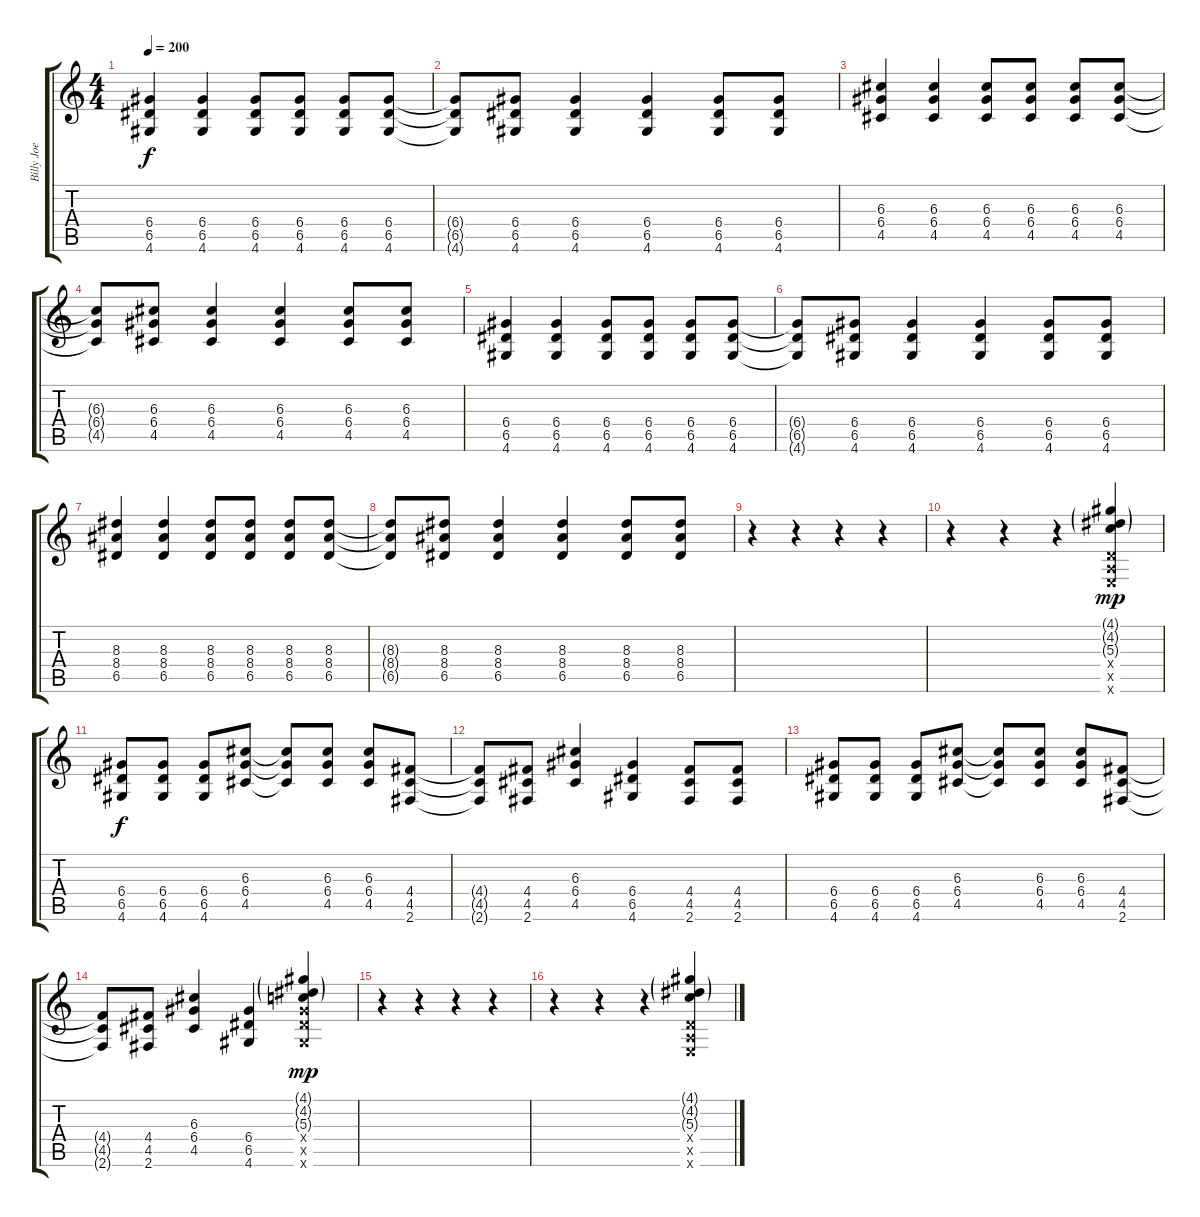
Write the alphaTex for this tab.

\track ("Billy Joe" "Billy Joe") {instrument distortionguitar}
\staff {score tabs}
\tuning (E4 B3 G3 D3 A2 E2) {hide}
\ts (4 4)
\tempo 200
\clef g2
\ks c
(6.4 6.5 4.6).4{dy f} (6.4 6.5 4.6).4 (6.4 6.5 4.6).8 (6.4 6.5 4.6).8 (6.4 6.5 4.6).8 (6.4 6.5 4.6).8 |
(6.4{t} 6.5{t} 4.6{t}).8 (6.4 6.5 4.6).8 (6.4 6.5 4.6).4 (6.4 6.5 4.6).4 (6.4 6.5 4.6).8 (6.4 6.5 4.6).8 |
(6.3 6.4 4.5).4 (6.3 6.4 4.5).4 (6.3 6.4 4.5).8 (6.3 6.4 4.5).8 (6.3 6.4 4.5).8 (6.3 6.4 4.5).8 |
(6.3{t} 6.4{t} 4.5{t}).8 (6.3 6.4 4.5).8 (6.3 6.4 4.5).4 (6.3 6.4 4.5).4 (6.3 6.4 4.5).8 (6.3 6.4 4.5).8 |
(6.4 6.5 4.6).4 (6.4 6.5 4.6).4 (6.4 6.5 4.6).8 (6.4 6.5 4.6).8 (6.4 6.5 4.6).8 (6.4 6.5 4.6).8 |
(6.4{t} 6.5{t} 4.6{t}).8 (6.4 6.5 4.6).8 (6.4 6.5 4.6).4 (6.4 6.5 4.6).4 (6.4 6.5 4.6).8 (6.4 6.5 4.6).8 |
(8.3 8.4 6.5).4 (8.3 8.4 6.5).4 (8.3 8.4 6.5).8 (8.3 8.4 6.5).8 (8.3 8.4 6.5).8 (8.3 8.4 6.5).8 |
(8.3{t} 8.4{t} 6.5{t}).8 (8.3 8.4 6.5).8 (8.3 8.4 6.5).4 (8.3 8.4 6.5).4 (8.3 8.4 6.5).8 (8.3 8.4 6.5).8 |
r.4 r.4 r.4 r.4 |
r.4 r.4 r.4 (4.1{g} 4.2{g} 5.3{g} 0.4{x} 0.5{x} 0.6{x}).4{dy mp} |
(6.4 6.5 4.6).8{dy f} (6.4 6.5 4.6).8 (6.4 6.5 4.6).8 (6.3 6.4 4.5).8 (6.3{t} 6.4{t} 4.5{t}).8 (6.3 6.4 4.5).8 (6.3 6.4 4.5).8 (4.4 4.5 2.6).8 |
(4.4{t} 4.5{t} 2.6{t}).8 (4.4 4.5 2.6).8 (6.3 6.4 4.5).4 (6.4 6.5 4.6).4 (4.4 4.5 2.6).8 (4.4 4.5 2.6).8 |
(6.4 6.5 4.6).8 (6.4 6.5 4.6).8 (6.4 6.5 4.6).8 (6.3 6.4 4.5).8 (6.3{t} 6.4{t} 4.5{t}).8 (6.3 6.4 4.5).8 (6.3 6.4 4.5).8 (4.4 4.5 2.6).8 |
(4.4{t} 4.5{t} 2.6{t}).8 (4.4 4.5 2.6).8 (6.3 6.4 4.5).4 (6.4 6.5 4.6).4 (4.1{g} 4.2{g} 5.3{g} 6.4{x} 6.5{x} 4.6{x}).4{dy mp} |
r.4 r.4 r.4 r.4 |
r.4 r.4 r.4 (4.1{g} 4.2{g} 5.3{g} 0.4{x} 0.5{x} 0.6{x}).4
